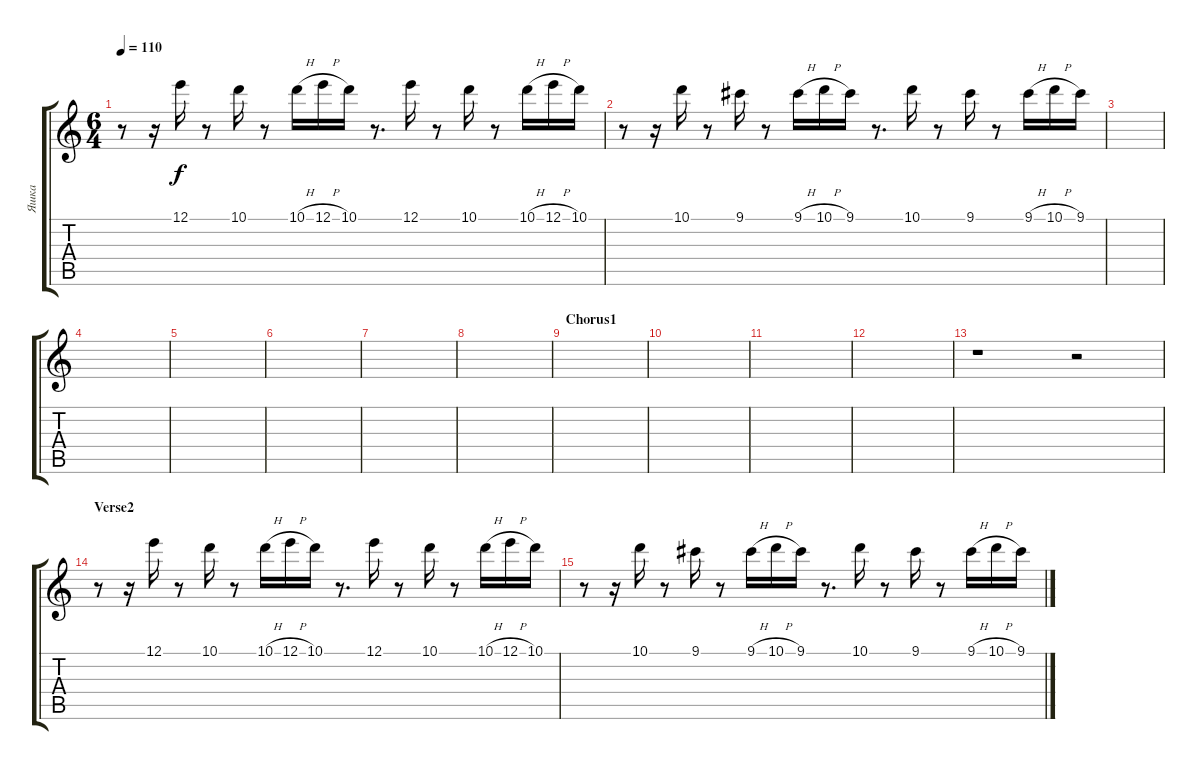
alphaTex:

\track ("Яшка" "Яшка") {instrument distortionguitar}
\staff {score tabs}
\tuning (E4 B3 G3 D3 A2 E2) {hide}
\ts (6 4)
\tempo 110
\clef g2
\ks c
r.8{dy f} r.16 12.1.16 r.8 10.1.16 r.8 10.1{h}.16 12.1{h}.16 10.1.16 r.8{d} 12.1.16 r.8 10.1.16 r.8 10.1{h}.16 12.1{h}.16 10.1.16 |
r.8 r.16 10.1.16 r.8 9.1.16 r.8 9.1{h}.16 10.1{h}.16 9.1.16 r.8{d} 10.1.16 r.8 9.1.16 r.8 9.1{h}.16 10.1{h}.16 9.1.16 |
|
|
|
|
|
|
\section ("" "Chorus1")
|
|
|
|
r.1 r.2 |
\section ("" "Verse2")
r.8{volume 10} r.16 12.1.16 r.8 10.1.16 r.8 10.1{h}.16 12.1{h}.16 10.1.16 r.8{d} 12.1.16 r.8 10.1.16 r.8 10.1{h}.16 12.1{h}.16 10.1.16 |
r.8 r.16 10.1.16 r.8 9.1.16 r.8 9.1{h}.16 10.1{h}.16 9.1.16 r.8{d} 10.1.16 r.8 9.1.16 r.8 9.1{h}.16 10.1{h}.16 9.1.16
